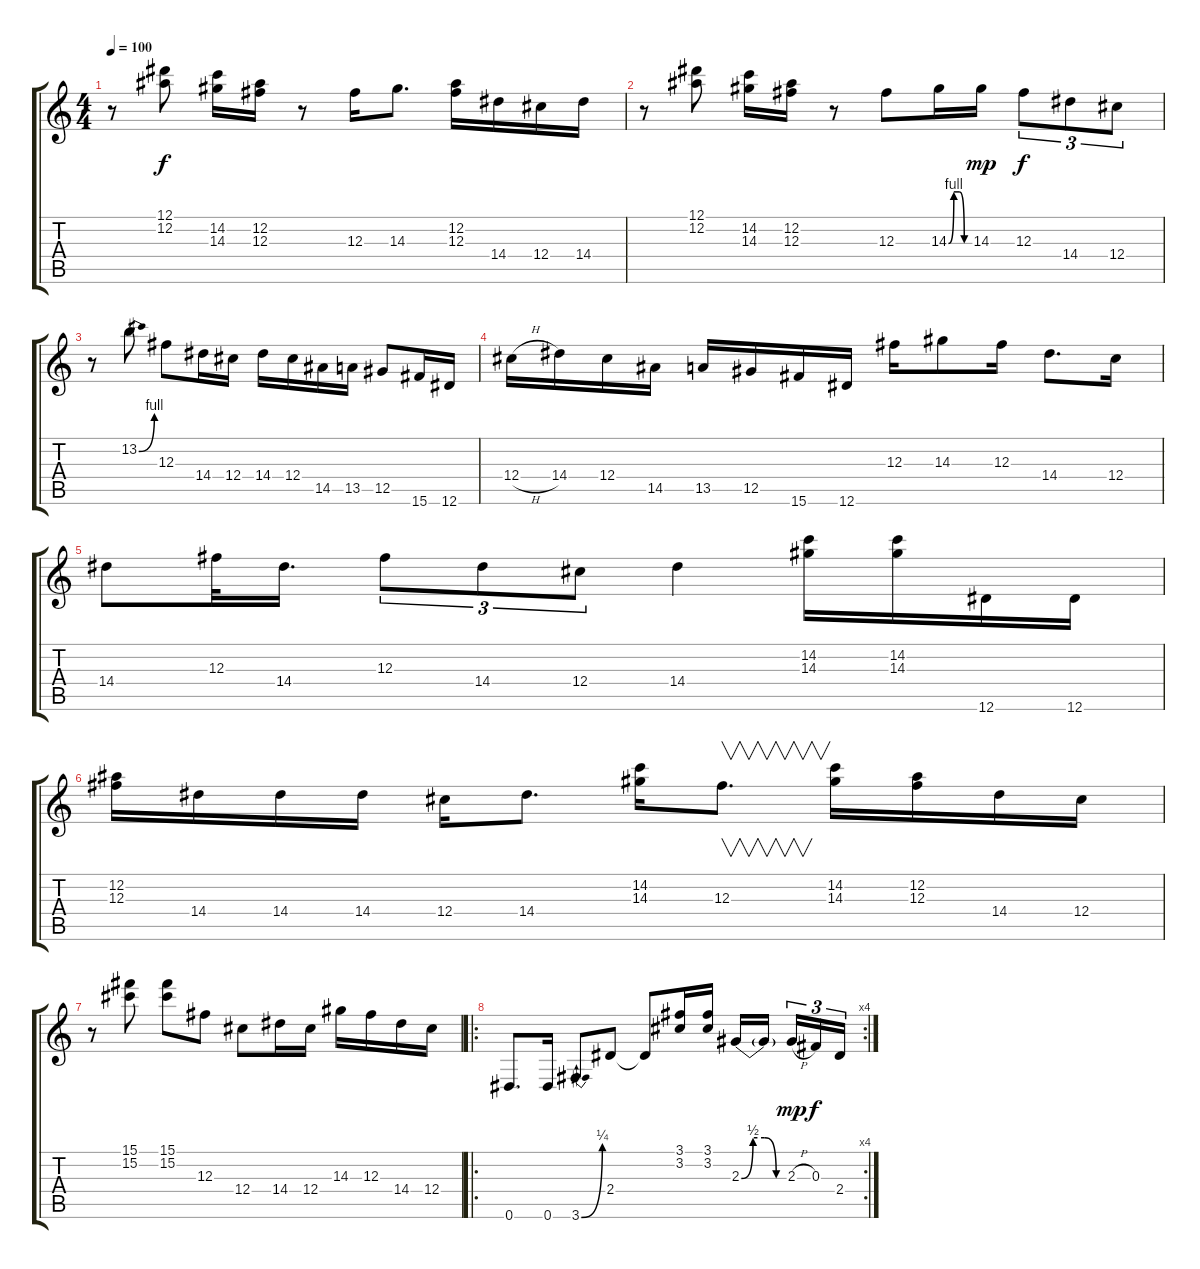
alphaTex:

\track "" {instrument acousticguitarnylon}
\staff {score tabs}
\tuning (Eb4 Bb3 Gb3 Db3 Ab2 Eb2) {hide}
\ts (4 4)
\tempo 100
\clef g2
\ks c
r.8{dy f} (12.1 12.2).8 (14.2 14.3).16 (12.2 12.3).16 r.8 12.3.16 14.3.8{d} (12.2 12.3).16 14.4.16 12.4.16 14.4.16 |
r.8 (12.1 12.2).8 (14.2 14.3).16 (12.2 12.3).16 r.8 12.3.8 14.3{be (custom 0 0 15 4 30 4 45 0 60 0)}.16 14.3.16{dy mp} 12.3.8{tu (3 2) dy f} 14.4.8{tu (3 2)} 12.4.8{tu (3 2)} |
r.8 13.2{be (bend 0 0 60 4)}.8 12.3.8 14.4.16 12.4.16 14.4.16 12.4.16 14.5.16 13.5.16 12.5.8 15.6.16 12.6.16 |
12.4{h}.16 14.4.16 12.4.16 14.5.16 13.5.16 12.5.16 15.6.16 12.6.16 12.3.16 14.3.8 12.3.16 14.4.8{d} 12.4.16 |
14.4.8 12.3.32 14.4.16{d} 12.3.8{tu (3 2)} 14.4.8{tu (3 2)} 12.4.8{tu (3 2)} 14.4.4 (14.2 14.3).16 (14.2 14.3).16 12.6.16 12.6.16 |
(12.2 12.3).16 14.4.16 14.4.16 14.4.16 12.4.16 14.4.8{d} (14.2 14.3).16 12.3.8{v d} (14.2 14.3).16 (12.2 12.3).16 14.4.16 12.4.16 |
r.8 (15.1 15.2).8 (15.1 15.2).8 12.3.8 12.4.8 14.4.16 12.4.16 14.3.16 12.3.16 14.4.16 12.4.16 |
\ro
\rc 4
0.6.8{d} 0.6.16 3.6{be (bend 0 0 60 1)}.8 2.4.8 2.4{t}.8 (3.1 3.2).16 (3.1 3.2).16 2.3{be (custom 0 0 15 2 30 2 45 0 60 0)}.16 2.3{t}.16 2.3{h}.16{tu (3 2) dy mp} 0.3.16{tu (3 2) dy f} 2.4.16{tu (3 2)}
